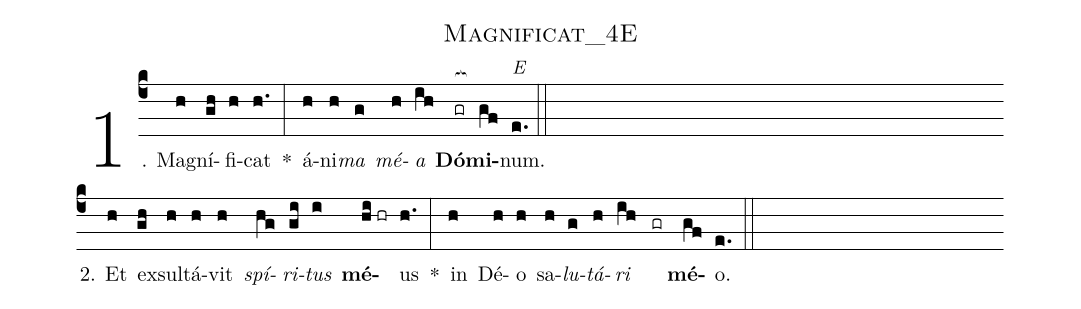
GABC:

name:Magnificat_4E;
%%
(c4) 1. Ma(h)gní(gh)fi(h)cat(h.) *(:) á(h)ni(h)<i>ma</i>(g) <i>mé</i>(h)<i>a</i>(ih) <b>Dó</b>(gr[ocb:1{])<b>mi</b>(gf[ocb:0}])num.<alt>E</alt>(e.) (::) (Z-)
2. Et(h) ex(gh)sul(h)tá(h)vit(h) <i>spí(hg)ri(gi)tus</i>(i) <b>mé</b>(hi//hr)us(h.) *(:) in(h) Dé(h)o(h) sa(h)<i>lu</i>(g)<i>tá</i>(h)<i>ri</i>(ih) ()(gr) <b>mé</b>(gf)o.(e.) (::)
